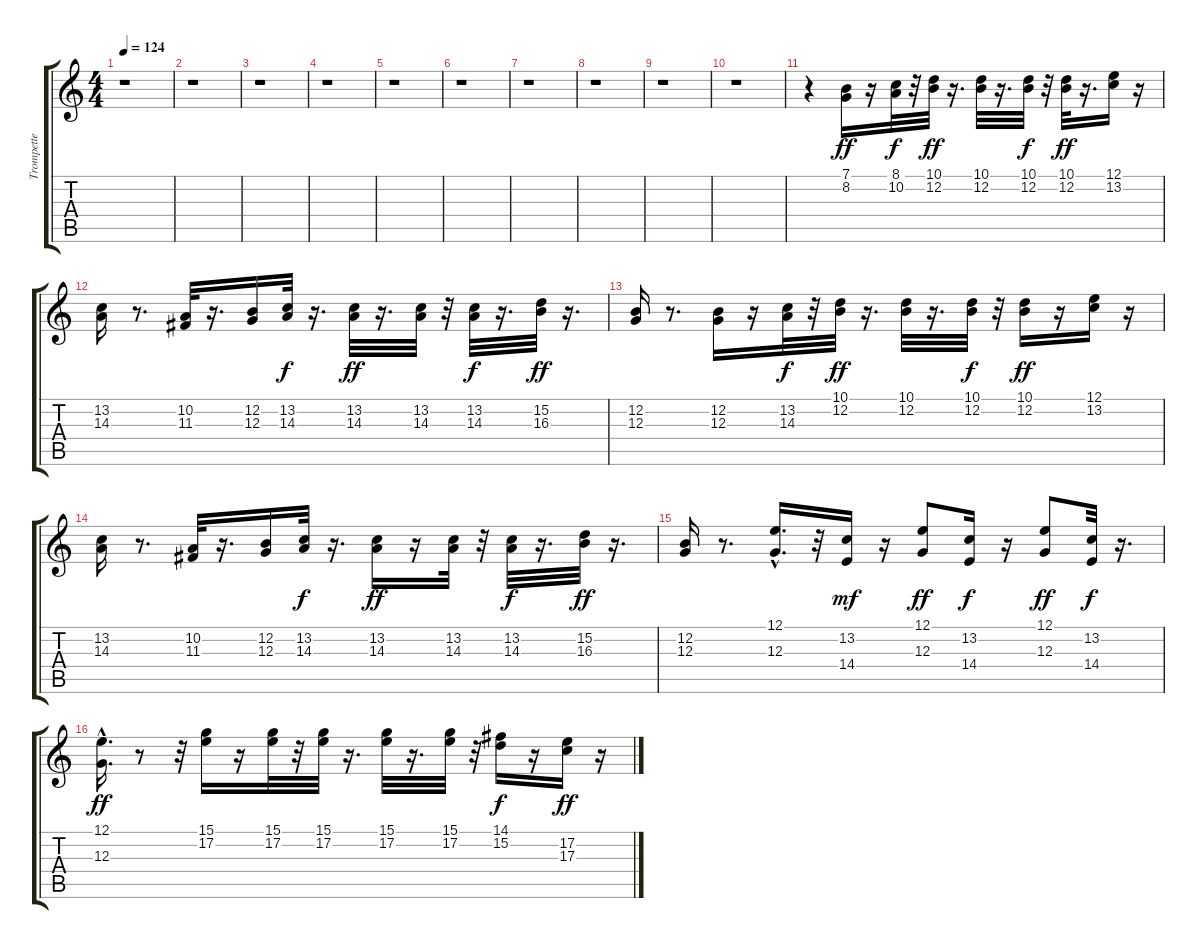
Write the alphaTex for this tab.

\track ("Trompette solo" "Trompette ") {instrument trumpet}
\staff {score tabs}
\tuning (E4 B3 G3 D3 A2 E2) {hide}
\ts (4 4)
\tempo 124
\clef g2
\ks c
r.1{dy ff} |
r.1 |
r.1 |
r.1 |
r.1 |
r.1 |
r.1 |
r.1 |
r.1 |
r.1 |
r.4 (7.1 8.2).16{balance 9} r.16 (8.1 10.2).32{dy f} r.32 (10.1 12.2).32{dy ff} r.16{d} (10.1 12.2).32 r.16{d} (10.1 12.2).32{dy f} r.32 (10.1 12.2).32{dy ff} r.16{d} (12.1 13.2).16 r.16 |
(13.2 14.3).16 r.8{d} (10.2 11.3).32 r.16{d} (12.2 12.3).16 (13.2 14.3).32{dy f} r.16{d} (13.2 14.3).32{dy ff} r.16{d} (13.2 14.3).32 r.32 (13.2 14.3).32{dy f} r.16{d} (15.2 16.3).32{dy ff} r.16{d} |
(12.2 12.3).16 r.8{d} (12.2 12.3).16 r.16 (13.2 14.3).32{dy f} r.32 (10.1 12.2).32{dy ff} r.16{d} (10.1 12.2).32 r.16{d} (10.1 12.2).32{dy f} r.32 (10.1 12.2).16{dy ff} r.16 (12.1 13.2).16 r.16 |
(13.2 14.3).16 r.8{d} (10.2 11.3).32 r.16{d} (12.2 12.3).16 (13.2 14.3).32{dy f} r.16{d} (13.2 14.3).16{dy ff} r.16 (13.2 14.3).32 r.32 (13.2 14.3).32{dy f} r.16{d} (15.2 16.3).32{dy ff} r.16{d} |
(12.2 12.3).16 r.8{d} (12.1{hac} 12.3{hac}).16{d} r.32 (13.2 14.4).16{dy mf} r.16 (12.1 12.3).8{dy ff} (13.2 14.4).16{dy f} r.16 (12.1 12.3).8{dy ff} (13.2 14.4).32{dy f} r.16{d} |
(12.1{hac} 12.3{hac}).16{d dy ff} r.8 r.32 (15.1 17.2).16 r.16 (15.1 17.2).32 r.32 (15.1 17.2).32 r.16{d} (15.1 17.2).32 r.16{d} (15.1 17.2).32 r.32 (14.1 15.2).16{dy f} r.16 (17.2 17.3).16{dy ff} r.16
